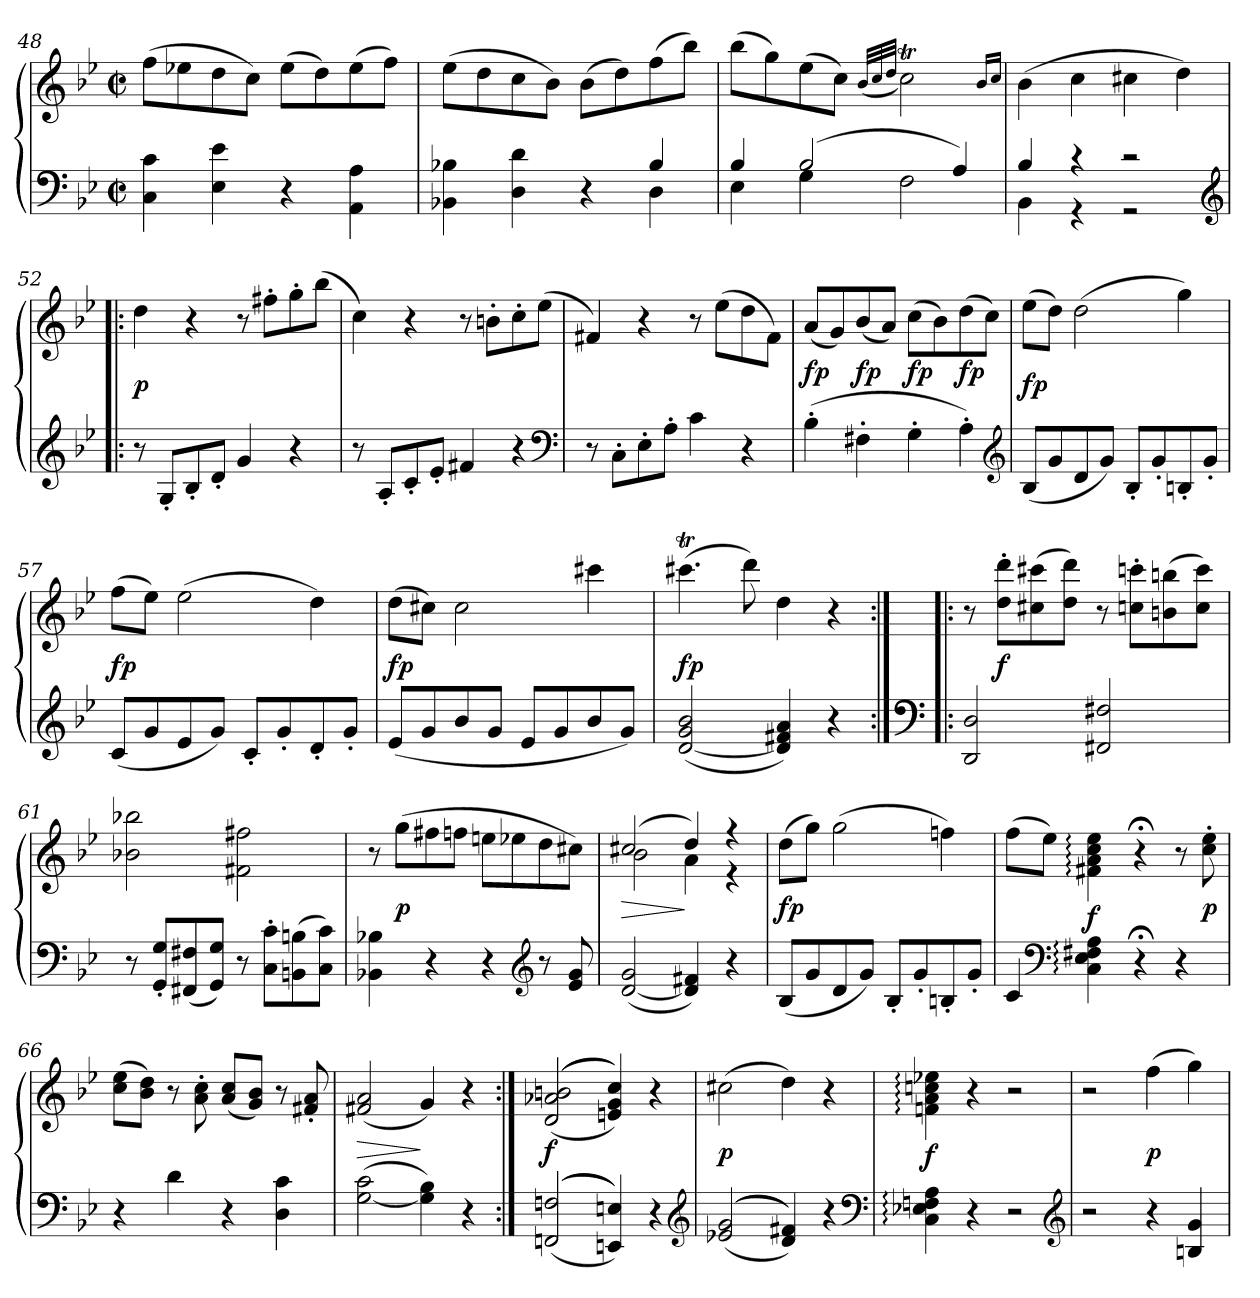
**kern	**kern	**dynam
*part1	*part1	*part1
*staff2	*staff1	*staff1/2
*clefF4	*clefG2	*
*k[b-e-]	*k[b-e-]	*
*B-:	*B-:	*
*M2/2	*M2/2	*
*met(c|)	*met(c|)	*
=48	=48	=48
4C 4c	(8ffL	.
.	8ee-X	.
4E- 4e-	8dd	.
.	8ccJ)	.
4r	(8ee-L	.
.	8dd)	.
4AA 4A	(8ee-	.
.	8ffJ)	.
=49	=49	=49
*^	*	*
2.ryy	4BB-X 4B-X	(8ee-L	.
.	.	8dd	.
.	4D 4d	8cc	.
.	.	8b-J)	.
.	4r	(8b-L	.
.	.	8dd)	.
4B-	4D	(8ff	.
.	.	8bb-J)	.
=50	=50	=50	=50
4B-	4E-	(8bb-L	.
.	.	8gg)	.
(2B-	4G	(8ee-	.
.	.	8ccJ)	.
.	.	(32qb-LLL	.
.	.	32qcc	.
.	.	32qddJJJ	.
.	2F	2ccT)	.
4A)	.	.	.
.	.	16qb-LL	.
.	.	16qccJJ	.
=51	=51	=51	=51
4B-	4BB-	(4b-	.
4r	4r	4cc	.
2r	2r	4cc#X	.
.	.	4dd)	.
*v	*v	*	*
*clefG2	*	*
=52!|:	=52!|:	=52!|:
8r	4dd	p
8G'L	.	.
8B-'	4r	.
8d'J	.	.
4g	8r	.
.	8ff#X'L	.
4r	8gg'	.
.	(8bb-J	.
=53	=53	=53
8r	4cc)	.
8A'L	.	.
8c'	4r	.
8e-'J	.	.
4f#X	8r	.
.	8bn'L	.
4r	8cc'	.
.	(8ee-J	.
*clefF4	*	*
=54	=54	=54
8r	4f#X)	.
8C'L	.	.
8E-'	4r	.
8A'J	.	.
4c	8r	.
.	(8ee-L	.
4r	8dd	.
.	8f#J)	.
=55	=55	=55
(4B-'	(8aL	fp
.	8g)	.
4F#X'	(8b-	fp
.	8aJ)	.
4G'	(8ccL	fp
.	8b-)	.
4A')	(8dd	fp
.	8ccJ)	.
*clefG2	*	*
=56	=56	=56
(8B-L	(8ee-L	fp
8g	8ddJ)	.
8d	(2dd	.
8gJ)	.	.
8B-'L	.	.
8g'	.	.
8Bn'	4gg)	.
8g'J	.	.
=57	=57	=57
(8cL	(8ffL	fp
8g	8ee-J)	.
8e-	(2ee-	.
8gJ)	.	.
8c'L	.	.
8g'	.	.
8d'	4dd)	.
8g'J	.	.
=58	=58	=58
(8e-L	(8ddL	fp
8g	8cc#XJ)	.
8b-	2cc#	.
8gJ	.	.
8e-L	.	.
8g	.	.
8b-	4ccc#X	.
8gJ)	.	.
=59	=59	=59
(>[2d 2g 2b-	(4.ccc#Xt	fp
.	8ddd)	.
4d] 4f#X 4a)	4dd	.
4r	4r	.
=60:|!|:	=60:|!|:	=60:|!|:
*clefF4	*	*
2DD 2D	8r	.
.	8dd' 8ddd'L	f
.	(8cc#X 8ccc#X	.
.	8dd 8dddJ)	.
2FF#X 2F#X	8r	.
.	8ccn' 8cccn'L	.
.	(8bn 8bbn	.
.	8cc 8cccJ)	.
=61	=61	=61
8r	2b-X 2bb-X	.
8GG' 8G'L	.	.
(8FF#X 8F#X	.	.
8GG 8GJ)	.	.
8r	2f#X 2ff#X	.
8C' 8c'L	.	.
(8BBn 8Bn	.	.
8C 8cJ)	.	.
=62	=62	=62
4BB-X 4B-X	8r	.
.	(8ggL	p
4r	8ff#X	.
.	8ffnJ	.
4r	8eenL	.
.	8ee-X	.
*clefG2	*	*
8r	8dd	.
8e- 8g	8cc#XJ)	.
=63	=63	=63
*	*^	*
(>[2d 2g	(2cc#X	2b-	>
4d] 4f#X)	4dd)	4a	]
4r	4r	4r	.
*	*v	*v	*
=64	=64	=64
(8B-L	(8ddL	fp
8g	8ggJ)	.
8d	(2gg	.
8gJ)	.	.
8B-'L	.	.
8g'	.	.
8Bn'	4ffn)	.
8g'J	.	.
=65	=65	=65
4c	(8ffL	.
.	8ee-J)	.
*clefF4	*	*
4C: 4E-: 4F#X: 4A:	4f#X: 4a: 4cc: 4ee-:	f
4r;<	4r;<	.
4r	8r	.
.	8cc' 8ee-'	p
=66	=66	=66
4r	(8cc 8ee-L	.
.	8b- 8ddJ)	.
4d	8r	.
.	8a' 8cc'	.
4r	(8a 8ccL	.
.	8g 8b-J)	.
4D 4c	8r	.
.	8f#X' 8a'	.
=67	=67	=67
([2G 2c	(2f#X 2a	>
4G] 4B-)	4g)	]
4r	4r	.
=68:|!	=68:|!	=68:|!
(<(>(>2FFn 2Fn	(<(>(>2d/ 2a-X/ 2bn/	f
4EEn 4En)))	4en 4g 4cc)))	.
4r	4r	.
*clefG2	*	*
=69	=69	=69
(<(>(>2e-X 2g	(2cc#X	p
4d 4f#X)))	4dd)	.
4r	4r	.
*clefF4	*	*
=70	=70	=70
4C: 4E-X: 4Fn: 4A:	4fn: 4a: 4ccn: 4ee-X:	f
4r	4r	.
2r	2r	.
*clefG2	*	*
=71	=71	=71
2r	2r	.
4r	(4ff	p
4Bn 4g	4gg)	.
=	=	=
*-	*-	*-
